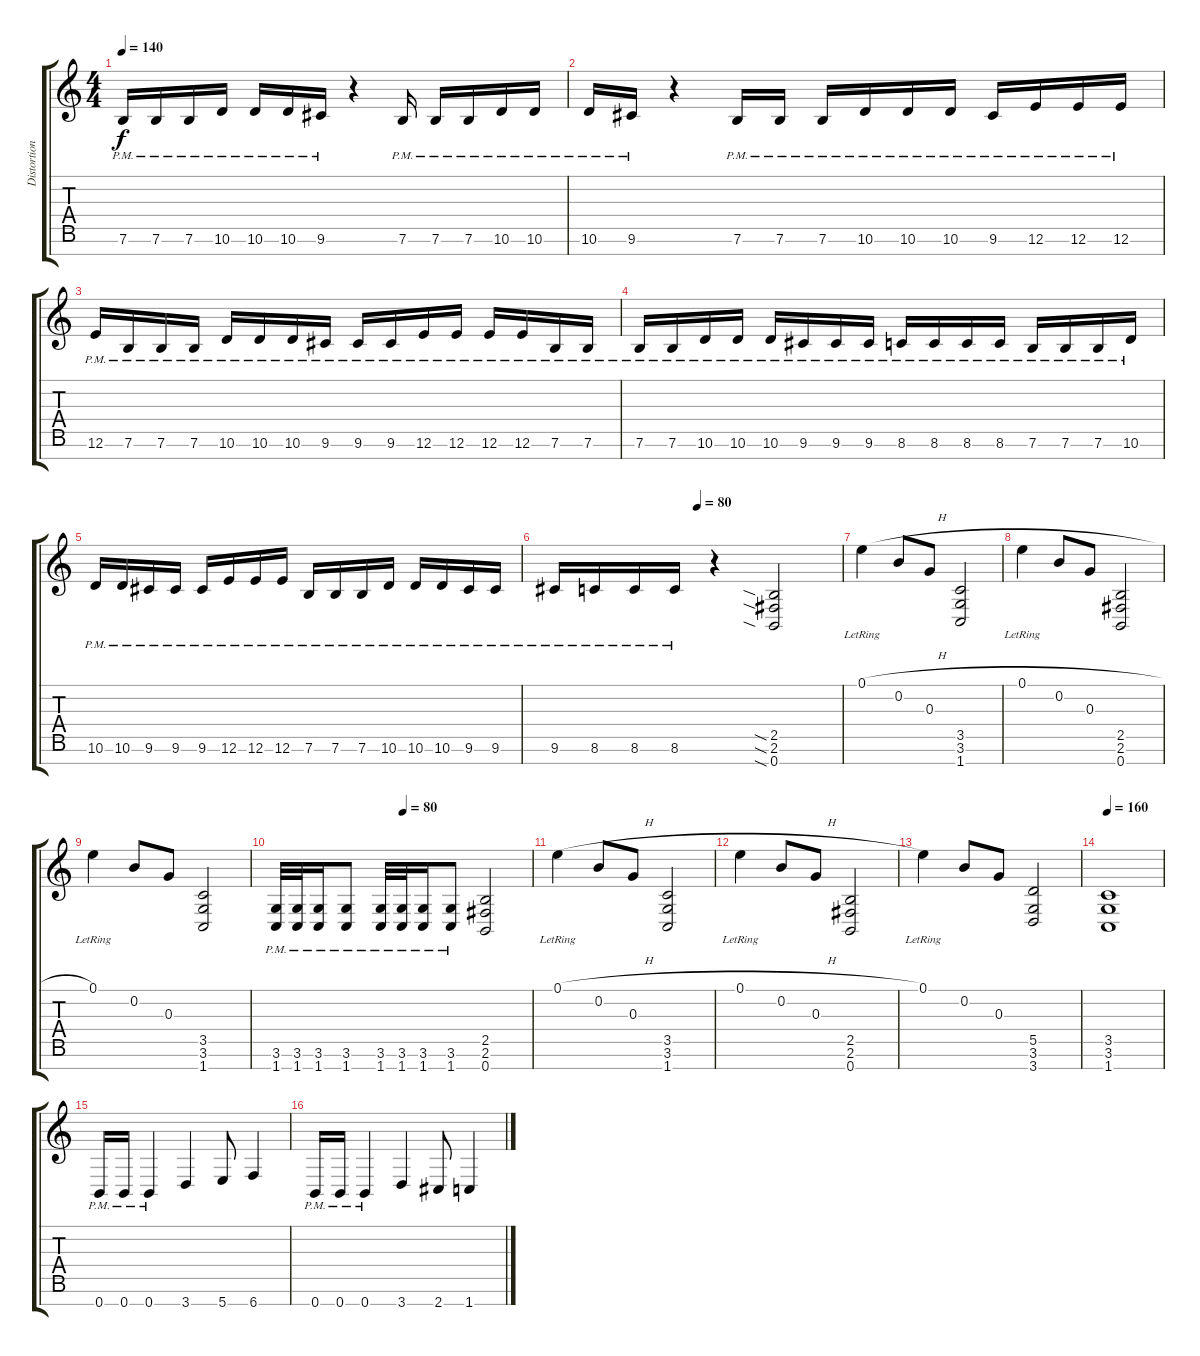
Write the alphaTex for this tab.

\track ("Distortion Guitar" "Distortion") {instrument distortionguitar}
\staff {score tabs}
\tuning (E4 B3 G3 D3 A2 E2 B1) {hide}
\ts (4 4)
\tempo 140
\clef g2
\ks c
7.6{pm}.16{dy f} 7.6{pm}.16 7.6{pm}.16 10.6{pm}.16 10.6{pm}.16 10.6{pm}.16 9.6{pm}.16 r.4 7.6{pm}.16 7.6{pm}.16 7.6{pm}.16 10.6{pm}.16 10.6{pm}.16 |
10.6{pm}.16 9.6{pm}.16 r.4 7.6{pm}.16 7.6{pm}.16 7.6{pm}.16 10.6{pm}.16 10.6{pm}.16 10.6{pm}.16 9.6{pm}.16 12.6{pm}.16 12.6{pm}.16 12.6{pm}.16 |
12.6{pm}.16 7.6{pm}.16 7.6{pm}.16 7.6{pm}.16 10.6{pm}.16 10.6{pm}.16 10.6{pm}.16 9.6{pm}.16 9.6{pm}.16 9.6{pm}.16 12.6{pm}.16 12.6{pm}.16 12.6{pm}.16 12.6{pm}.16 7.6{pm}.16 7.6{pm}.16 |
7.6{pm}.16 7.6{pm}.16 10.6{pm}.16 10.6{pm}.16 10.6{pm}.16 9.6{pm}.16 9.6{pm}.16 9.6{pm}.16 8.6{pm}.16 8.6{pm}.16 8.6{pm}.16 8.6{pm}.16 7.6{pm}.16 7.6{pm}.16 7.6{pm}.16 10.6{pm}.16 |
10.6{pm}.16 10.6{pm}.16 9.6{pm}.16 9.6{pm}.16 9.6{pm}.16 12.6{pm}.16 12.6{pm}.16 12.6{pm}.16 7.6{pm}.16 7.6{pm}.16 7.6{pm}.16 10.6{pm}.16 10.6{pm}.16 10.6{pm}.16 9.6{pm}.16 9.6{pm}.16 |
\tempo (80 0.5)
9.6{pm}.16 8.6{pm}.16 8.6{pm}.16 8.6{pm}.16 r.4 (2.5{sia} 2.6{sia} 0.7{sia}).2 |
0.1{h lr}.4 0.2.8 0.3.8 (3.5 3.6 1.7).2 |
0.1{h lr}.4 0.2.8 0.3.8 (2.5 2.6 0.7).2 |
0.1{lr}.4 0.2.8 0.3.8 (3.5 3.6 1.7).2 |
\tempo (80 0.5)
(3.6{pm} 1.7{pm}).32 (3.6{pm} 1.7{pm}).32 (3.6{pm} 1.7{pm}).16 (3.6{pm} 1.7{pm}).8 (3.6{pm} 1.7{pm}).32 (3.6{pm} 1.7{pm}).32 (3.6{pm} 1.7{pm}).16 (3.6{pm} 1.7{pm}).8 (2.5 2.6 0.7).2 |
0.1{h lr}.4 0.2.8 0.3.8 (3.5 3.6 1.7).2 |
0.1{h lr}.4 0.2.8 0.3.8 (2.5 2.6 0.7).2 |
0.1{lr}.4 0.2.8 0.3.8 (5.5 3.6 3.7).2 |
\tempo 160
(3.5 3.6 1.7).1 |
0.7{pm}.16 0.7{pm}.16 0.7{pm}.4 3.7.4 5.7.8 6.7.4 |
0.7{pm}.16 0.7{pm}.16 0.7{pm}.4 3.7.4 2.7.8 1.7.4
